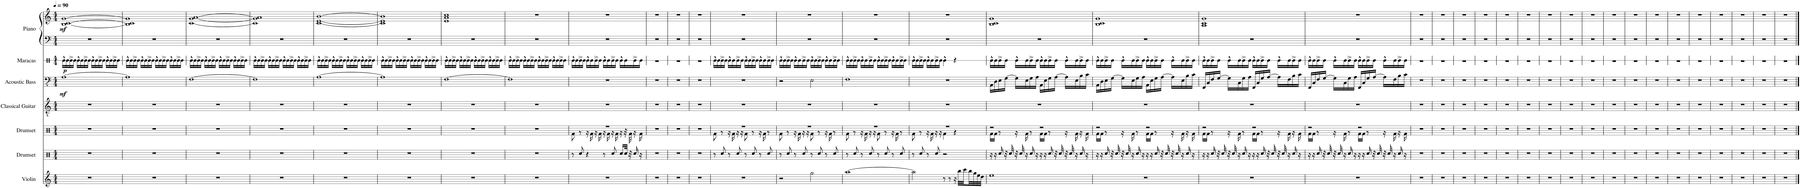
**kern	**kern	**kern	**kern	**kern	**dynam	**kern	**dynam	**kern	**kern	**dynam
*part7	*part6	*part5	*part4	*part3	*part3	*part2	*part2	*part1	*part1	*part1
*staff8	*staff7	*staff6	*staff5	*staff4	*staff4	*staff3	*staff3	*staff2	*staff1	*staff1/2
*I"Violin	*I"Drumset	*I"Drumset	*I"Classical Guitar	*I"Acoustic Bass	*	*I"Maracas	*	*I"Piano	*	*
*I'Vln.	*I'Drs.	*I'Drs.	*I'Guit.	*I'Bass	*	*I'Mrcs.	*	*I'Pno.	*	*
*	*	*	*	*	*	*stria1	*	*	*	*
*clefG2	*clefX	*clefX	*clefGv2	*clefFv4	*	*clefX	*	*clefF4	*clefG2	*
*k[]	*k[]	*k[]	*k[]	*k[]	*	*k[]	*	*k[]	*k[]	*
*M4/4	*M4/4	*M4/4	*M4/4	*M4/4	*	*M4/4	*	*M4/4	*M4/4	*
*MM90	*MM90	*MM90	*MM90	*MM90	*	*MM90	*	*MM90	*MM90	*
=1	=1	=1	=1	=1	=1	=1	=1	=1	=1	=1
!	!	!	!	!	!LO:DY:b	!	!LO:DY:b	!	!	!LO:DY:b
1r	1r	1r	1r	[1AA	mf	16Re^^\LL	p	1r	[1B [1c [1g	mf
.	.	.	.	.	.	16Re\	.	.	.	.
.	.	.	.	.	.	16Re^\	.	.	.	.
.	.	.	.	.	.	16Re\JJ	.	.	.	.
.	.	.	.	.	.	16Re^^\LL	.	.	.	.
.	.	.	.	.	.	16Re\	.	.	.	.
.	.	.	.	.	.	16Re^\	.	.	.	.
.	.	.	.	.	.	16Re\JJ	.	.	.	.
.	.	.	.	.	.	16Re^^\LL	.	.	.	.
.	.	.	.	.	.	16Re\	.	.	.	.
.	.	.	.	.	.	16Re^\	.	.	.	.
.	.	.	.	.	.	16Re\JJ	.	.	.	.
.	.	.	.	.	.	16Re^^\LL	.	.	.	.
.	.	.	.	.	.	16Re\	.	.	.	.
.	.	.	.	.	.	16Re^\	.	.	.	.
.	.	.	.	.	.	16Re\JJ	.	.	.	.
=2	=2	=2	=2	=2	=2	=2	=2	=2	=2	=2
1r	1r	1r	1r	1AA]	.	16Re^^\LL	.	1r	1B] 1c] 1g]	.
.	.	.	.	.	.	16Re\	.	.	.	.
.	.	.	.	.	.	16Re^\	.	.	.	.
.	.	.	.	.	.	16Re\JJ	.	.	.	.
.	.	.	.	.	.	16Re^^\LL	.	.	.	.
.	.	.	.	.	.	16Re\	.	.	.	.
.	.	.	.	.	.	16Re^\	.	.	.	.
.	.	.	.	.	.	16Re\JJ	.	.	.	.
.	.	.	.	.	.	16Re^^\LL	.	.	.	.
.	.	.	.	.	.	16Re\	.	.	.	.
.	.	.	.	.	.	16Re^\	.	.	.	.
.	.	.	.	.	.	16Re\JJ	.	.	.	.
.	.	.	.	.	.	16Re^^\LL	.	.	.	.
.	.	.	.	.	.	16Re\	.	.	.	.
.	.	.	.	.	.	16Re^\	.	.	.	.
.	.	.	.	.	.	16Re\JJ	.	.	.	.
=3	=3	=3	=3	=3	=3	=3	=3	=3	=3	=3
1r	1r	1r	1r	[1FF	.	16Re^^\LL	.	1r	[1c [1g [1a	.
.	.	.	.	.	.	16Re\	.	.	.	.
.	.	.	.	.	.	16Re^\	.	.	.	.
.	.	.	.	.	.	16Re\JJ	.	.	.	.
.	.	.	.	.	.	16Re^^\LL	.	.	.	.
.	.	.	.	.	.	16Re\	.	.	.	.
.	.	.	.	.	.	16Re^\	.	.	.	.
.	.	.	.	.	.	16Re\JJ	.	.	.	.
.	.	.	.	.	.	16Re^^\LL	.	.	.	.
.	.	.	.	.	.	16Re\	.	.	.	.
.	.	.	.	.	.	16Re^\	.	.	.	.
.	.	.	.	.	.	16Re\JJ	.	.	.	.
.	.	.	.	.	.	16Re^^\LL	.	.	.	.
.	.	.	.	.	.	16Re\	.	.	.	.
.	.	.	.	.	.	16Re^\	.	.	.	.
.	.	.	.	.	.	16Re\JJ	.	.	.	.
=4	=4	=4	=4	=4	=4	=4	=4	=4	=4	=4
1r	1r	1r	1r	1FF]	.	16Re^^\LL	.	1r	1c] 1g] 1a]	.
.	.	.	.	.	.	16Re\	.	.	.	.
.	.	.	.	.	.	16Re^\	.	.	.	.
.	.	.	.	.	.	16Re\JJ	.	.	.	.
.	.	.	.	.	.	16Re^^\LL	.	.	.	.
.	.	.	.	.	.	16Re\	.	.	.	.
.	.	.	.	.	.	16Re^\	.	.	.	.
.	.	.	.	.	.	16Re\JJ	.	.	.	.
.	.	.	.	.	.	16Re^^\LL	.	.	.	.
.	.	.	.	.	.	16Re\	.	.	.	.
.	.	.	.	.	.	16Re^\	.	.	.	.
.	.	.	.	.	.	16Re\JJ	.	.	.	.
.	.	.	.	.	.	16Re^^\LL	.	.	.	.
.	.	.	.	.	.	16Re\	.	.	.	.
.	.	.	.	.	.	16Re^\	.	.	.	.
.	.	.	.	.	.	16Re\JJ	.	.	.	.
=5	=5	=5	=5	=5	=5	=5	=5	=5	=5	=5
1r	1r	1r	1r	[1AA	.	16Re^^\LL	.	1r	[1c [1e [1b	.
.	.	.	.	.	.	16Re\	.	.	.	.
.	.	.	.	.	.	16Re^\	.	.	.	.
.	.	.	.	.	.	16Re\JJ	.	.	.	.
.	.	.	.	.	.	16Re^^\LL	.	.	.	.
.	.	.	.	.	.	16Re\	.	.	.	.
.	.	.	.	.	.	16Re^\	.	.	.	.
.	.	.	.	.	.	16Re\JJ	.	.	.	.
.	.	.	.	.	.	16Re^^\LL	.	.	.	.
.	.	.	.	.	.	16Re\	.	.	.	.
.	.	.	.	.	.	16Re^\	.	.	.	.
.	.	.	.	.	.	16Re\JJ	.	.	.	.
.	.	.	.	.	.	16Re^^\LL	.	.	.	.
.	.	.	.	.	.	16Re\	.	.	.	.
.	.	.	.	.	.	16Re^\	.	.	.	.
.	.	.	.	.	.	16Re\JJ	.	.	.	.
=6	=6	=6	=6	=6	=6	=6	=6	=6	=6	=6
1r	1r	1r	1r	1AA]	.	16Re^^\LL	.	1r	1c] 1e] 1b]	.
.	.	.	.	.	.	16Re\	.	.	.	.
.	.	.	.	.	.	16Re^\	.	.	.	.
.	.	.	.	.	.	16Re\JJ	.	.	.	.
.	.	.	.	.	.	16Re^^\LL	.	.	.	.
.	.	.	.	.	.	16Re\	.	.	.	.
.	.	.	.	.	.	16Re^\	.	.	.	.
.	.	.	.	.	.	16Re\JJ	.	.	.	.
.	.	.	.	.	.	16Re^^\LL	.	.	.	.
.	.	.	.	.	.	16Re\	.	.	.	.
.	.	.	.	.	.	16Re^\	.	.	.	.
.	.	.	.	.	.	16Re\JJ	.	.	.	.
.	.	.	.	.	.	16Re^^\LL	.	.	.	.
.	.	.	.	.	.	16Re\	.	.	.	.
.	.	.	.	.	.	16Re^\	.	.	.	.
.	.	.	.	.	.	16Re\JJ	.	.	.	.
=7	=7	=7	=7	=7	=7	=7	=7	=7	=7	=7
1r	1r	1r	1r	[1FF	.	16Re^^\LL	.	1r	1e 1a 1cc	.
.	.	.	.	.	.	16Re\	.	.	.	.
.	.	.	.	.	.	16Re^\	.	.	.	.
.	.	.	.	.	.	16Re\JJ	.	.	.	.
.	.	.	.	.	.	16Re^^\LL	.	.	.	.
.	.	.	.	.	.	16Re\	.	.	.	.
.	.	.	.	.	.	16Re^\	.	.	.	.
.	.	.	.	.	.	16Re\JJ	.	.	.	.
.	.	.	.	.	.	16Re^^\LL	.	.	.	.
.	.	.	.	.	.	16Re\	.	.	.	.
.	.	.	.	.	.	16Re^\	.	.	.	.
.	.	.	.	.	.	16Re\JJ	.	.	.	.
.	.	.	.	.	.	16Re^^\LL	.	.	.	.
.	.	.	.	.	.	16Re\	.	.	.	.
.	.	.	.	.	.	16Re^\	.	.	.	.
.	.	.	.	.	.	16Re\JJ	.	.	.	.
=8	=8	=8	=8	=8	=8	=8	=8	=8	=8	=8
1r	1r	1r	1r	1FF]	.	16Re^^\LL	.	1r	1r	.
.	.	.	.	.	.	16Re\	.	.	.	.
.	.	.	.	.	.	16Re^\	.	.	.	.
.	.	.	.	.	.	16Re\JJ	.	.	.	.
.	.	.	.	.	.	16Re^^\LL	.	.	.	.
.	.	.	.	.	.	16Re\	.	.	.	.
.	.	.	.	.	.	16Re^\	.	.	.	.
.	.	.	.	.	.	16Re\JJ	.	.	.	.
.	.	.	.	.	.	16Re^^\LL	.	.	.	.
.	.	.	.	.	.	16Re\	.	.	.	.
.	.	.	.	.	.	16Re^\	.	.	.	.
.	.	.	.	.	.	16Re\JJ	.	.	.	.
.	.	.	.	.	.	16Re^^\LL	.	.	.	.
.	.	.	.	.	.	16Re\	.	.	.	.
.	.	.	.	.	.	16Re^\	.	.	.	.
.	.	.	.	.	.	16Re\JJ	.	.	.	.
=9	=9	=9	=9	=9	=9	=9	=9	=9	=9	=9
*	*	*^	*	*	*	*	*	*	*	*
1r	8r	1r	8Rf\	1r	1r	.	16Re^^\LL	.	1r	1r	.
.	.	.	.	.	.	.	16Re\	.	.	.	.
.	8Rcc/	.	8r	.	.	.	16Re^\	.	.	.	.
.	.	.	.	.	.	.	16Re\JJ	.	.	.	.
.	4r	.	16r	.	.	.	16Re^^\LL	.	.	.	.
.	.	.	16Rf\	.	.	.	16Re\	.	.	.	.
.	.	.	16r	.	.	.	16Re^\	.	.	.	.
.	.	.	16Rf\	.	.	.	16Re\JJ	.	.	.	.
.	8r	.	16r	.	.	.	16Re^^\LL	.	.	.	.
.	.	.	16Rf\	.	.	.	16Re\	.	.	.	.
.	8Rcc/	.	16r	.	.	.	16Re^\	.	.	.	.
.	.	.	16Rf\	.	.	.	16Re\JJ	.	.	.	.
.	16Rcc/LL	.	16r	.	.	.	16Re^^\LL	.	.	.	.
.	32Rcc/JJk	.	32r	.	.	.	16Re\	.	.	.	.
.	32r	.	32Rf\	.	.	.	.	.	.	.	.
.	16Rcc/	.	16r	.	.	.	16Re^\	.	.	.	.
.	16r	.	16Rf\	.	.	.	16Re\JJ	.	.	.	.
*	*	*v	*v	*	*	*	*	*	*	*	*
=10	=10	=10	=10	=10	=10	=10	=10	=10	=10	=10
1r	1r	1r	1r	1r	.	1r	.	1r	1r	.
=11	=11	=11	=11	=11	=11	=11	=11	=11	=11	=11
1r	1r	1r	1r	1r	.	1r	.	1r	1r	.
=12	=12	=12	=12	=12	=12	=12	=12	=12	=12	=12
1r	1r	1r	1r	1r	.	1r	.	1r	1r	.
=13	=13	=13	=13	=13	=13	=13	=13	=13	=13	=13
*	*	*^	*	*	*	*	*	*	*	*
1r	8r	1r	8Rf\	1r	1r	.	16Re^^\LL	.	1r	1r	.
.	.	.	.	.	.	.	16Re\	.	.	.	.
.	8Rcc/	.	8r	.	.	.	16Re^\	.	.	.	.
.	.	.	.	.	.	.	16Re\JJ	.	.	.	.
.	8r	.	16r	.	.	.	16Re^^\LL	.	.	.	.
.	.	.	16Rf\	.	.	.	16Re\	.	.	.	.
.	8Rcc/	.	16r	.	.	.	16Re^\	.	.	.	.
.	.	.	16r	.	.	.	16Re\JJ	.	.	.	.
.	8r	.	8Rf\	.	.	.	16Re^^\LL	.	.	.	.
.	.	.	.	.	.	.	16Re\	.	.	.	.
.	8Rcc/	.	8r	.	.	.	16Re^\	.	.	.	.
.	.	.	.	.	.	.	16Re\JJ	.	.	.	.
.	8r	.	16r	.	.	.	16Re^^\LL	.	.	.	.
.	.	.	16Rf\	.	.	.	16Re\	.	.	.	.
.	8Rcc/	.	8r	.	.	.	16Re^\	.	.	.	.
.	.	.	.	.	.	.	16Re\JJ	.	.	.	.
=14	=14	=14	=14	=14	=14	=14	=14	=14	=14	=14	=14
2r	8r	1r	8Rf\	1r	2r	.	16Re^^\LL	.	1r	1r	.
.	.	.	.	.	.	.	16Re\	.	.	.	.
.	8Rcc/	.	8r	.	.	.	16Re^\	.	.	.	.
.	.	.	.	.	.	.	16Re\JJ	.	.	.	.
.	8r	.	16r	.	.	.	16Re^^\LL	.	.	.	.
.	.	.	16Rf\	.	.	.	16Re\	.	.	.	.
.	8Rcc/	.	16r	.	.	.	16Re^\	.	.	.	.
.	.	.	16r	.	.	.	16Re\JJ	.	.	.	.
2gg\	8r	.	8Rf\	.	2EE\	.	16Re^^\LL	.	.	.	.
.	.	.	.	.	.	.	16Re\	.	.	.	.
.	8Rcc/	.	8r	.	.	.	16Re^\	.	.	.	.
.	.	.	.	.	.	.	16Re\JJ	.	.	.	.
.	8r	.	16r	.	.	.	16Re^^\LL	.	.	.	.
.	.	.	16Rf\	.	.	.	16Re\	.	.	.	.
.	8Rcc/	.	8r	.	.	.	16Re^\	.	.	.	.
.	.	.	.	.	.	.	16Re\JJ	.	.	.	.
=15	=15	=15	=15	=15	=15	=15	=15	=15	=15	=15	=15
[1aa	8r	1r	8Rf\	1r	1FF	.	16Re^^\LL	.	1r	1r	.
.	.	.	.	.	.	.	16Re\	.	.	.	.
.	8Rcc/	.	8r	.	.	.	16Re^\	.	.	.	.
.	.	.	.	.	.	.	16Re\JJ	.	.	.	.
.	8r	.	16r	.	.	.	16Re^^\LL	.	.	.	.
.	.	.	16Rf\	.	.	.	16Re\	.	.	.	.
.	8Rcc/	.	16r	.	.	.	16Re^\	.	.	.	.
.	.	.	16r	.	.	.	16Re\JJ	.	.	.	.
.	8r	.	8Rf\	.	.	.	16Re^^\LL	.	.	.	.
.	.	.	.	.	.	.	16Re\	.	.	.	.
.	8Rcc/	.	8r	.	.	.	16Re^\	.	.	.	.
.	.	.	.	.	.	.	16Re\JJ	.	.	.	.
.	8r	.	16r	.	.	.	16Re^^\LL	.	.	.	.
.	.	.	16Rf\	.	.	.	16Re\	.	.	.	.
.	8Rcc/	.	8r	.	.	.	16Re^\	.	.	.	.
.	.	.	.	.	.	.	16Re\JJ	.	.	.	.
=16	=16	=16	=16	=16	=16	=16	=16	=16	=16	=16	=16
2aa\]	8r	1r	8Rf\	1r	1r	.	16Re^^\LL	.	1r	1r	.
.	.	.	.	.	.	.	16Re\	.	.	.	.
.	8Rcc/	.	8r	.	.	.	16Re^\	.	.	.	.
.	.	.	.	.	.	.	16Re\JJ	.	.	.	.
.	8r	.	16r	.	.	.	16Re^^\LL	.	.	.	.
.	.	.	16Rf\	.	.	.	16Re\	.	.	.	.
.	8Rcc/	.	16r	.	.	.	16Re^\	.	.	.	.
.	.	.	16r	.	.	.	16Re\JJ	.	.	.	.
8r	2r	.	4Rf\	.	.	.	4Re^^\	.	.	.	.
8r	.	.	.	.	.	.	.	.	.	.	.
16r	.	.	4r	.	.	.	4r	.	.	.	.
32bb\LLL	.	.	.	.	.	.	.	.	.	.	.
32ccc\	.	.	.	.	.	.	.	.	.	.	.
32bb\	.	.	.	.	.	.	.	.	.	.	.
32gg\	.	.	.	.	.	.	.	.	.	.	.
32ee\	.	.	.	.	.	.	.	.	.	.	.
32dd\JJJ	.	.	.	.	.	.	.	.	.	.	.
=17	=17	=17	=17	=17	=17	=17	=17	=17	=17	=17	=17
1ee	16r	2r	16Rf\LL	1r	16AAA\LL	.	16Re^^\LL	.	1r	1B 1c 1g	.
.	16r	.	16Rf\JJ	.	16DD\	.	16Re\	.	.	.	.
.	16Rcc/	.	8r	.	16EE\	.	16Re^\	.	.	.	.
.	32r	.	.	.	[16GG\JJ	.	16Re\JJ	.	.	.	.
.	32Rcc/	.	.	.	.	.	.	.	.	.	.
.	32r	.	16r	.	16GG\LL]	.	16Re^^\LL	.	.	.	.
.	32Rcc/	.	.	.	.	.	.	.	.	.	.
.	16r	.	16Rf\	.	16EE\	.	16Re\	.	.	.	.
.	16Rcc/	.	8r	.	16GG\	.	16Re^\	.	.	.	.
.	16r	.	.	.	16AA\JJ	.	16Re\JJ	.	.	.	.
.	16r	2r	16Rf\LL	.	16AAA\LL	.	16Re^^\LL	.	.	.	.
.	16r	.	16Rf\JJ	.	16EE\	.	16Re\	.	.	.	.
.	16Rcc/	.	8r	.	16GG\	.	16Re^\	.	.	.	.
.	32r	.	.	.	[16AA\JJ	.	16Re\JJ	.	.	.	.
.	32Rcc/	.	.	.	.	.	.	.	.	.	.
.	32r	.	16r	.	16AA\LL]	.	16Re^^\LL	.	.	.	.
.	32Rcc/	.	.	.	.	.	.	.	.	.	.
.	16r	.	16Rf\	.	16EE\	.	16Re\	.	.	.	.
.	16Rcc/	.	16r	.	16BB\	.	16Re^\	.	.	.	.
.	16r	.	16Rf\	.	16C\JJ	.	16Re\JJ	.	.	.	.
=18	=18	=18	=18	=18	=18	=18	=18	=18	=18	=18	=18
1r	16r	2r	16Rf\LL	1r	16AAA\LL	.	16Re^^\LL	.	1r	1B 1c 1g	.
.	16r	.	16Rf\JJ	.	16DD\	.	16Re\	.	.	.	.
.	16Rcc/	.	8r	.	16EE\	.	16Re^\	.	.	.	.
.	32r	.	.	.	[16GG\JJ	.	16Re\JJ	.	.	.	.
.	32Rcc/	.	.	.	.	.	.	.	.	.	.
.	32r	.	16r	.	16GG\LL]	.	16Re^^\LL	.	.	.	.
.	32Rcc/	.	.	.	.	.	.	.	.	.	.
.	16r	.	16Rf\	.	16EE\	.	16Re\	.	.	.	.
.	16Rcc/	.	8r	.	16GG\	.	16Re^\	.	.	.	.
.	16r	.	.	.	16AA\JJ	.	16Re\JJ	.	.	.	.
.	16r	2r	16Rf\LL	.	16AAA\LL	.	16Re^^\LL	.	.	.	.
.	16r	.	16Rf\JJ	.	16EE\	.	16Re\	.	.	.	.
.	16Rcc/	.	8r	.	16GG\	.	16Re^\	.	.	.	.
.	32r	.	.	.	[16AA\JJ	.	16Re\JJ	.	.	.	.
.	32Rcc/	.	.	.	.	.	.	.	.	.	.
.	32r	.	16r	.	16AA\LL]	.	16Re^^\LL	.	.	.	.
.	32Rcc/	.	.	.	.	.	.	.	.	.	.
.	16r	.	16Rf\	.	16EE\	.	16Re\	.	.	.	.
.	16Rcc/	.	16r	.	16BB\	.	16Re^\	.	.	.	.
.	16r	.	16Rf\	.	16C\JJ	.	16Re\JJ	.	.	.	.
=19	=19	=19	=19	=19	=19	=19	=19	=19	=19	=19	=19
1r	16r	2r	16Rf\LL	1r	16FFF/LL	.	16Re^^\LL	.	1r	1A 1c 1g	.
.	16r	.	16Rf\JJ	.	16CC/	.	16Re\	.	.	.	.
.	16Rcc/	.	8r	.	16FF/	.	16Re^\	.	.	.	.
.	32r	.	.	.	[16GG/JJ	.	16Re\JJ	.	.	.	.
.	32Rcc/	.	.	.	.	.	.	.	.	.	.
.	32r	.	16r	.	16GG\LL]	.	16Re^^\LL	.	.	.	.
.	32Rcc/	.	.	.	.	.	.	.	.	.	.
.	16r	.	16Rf\	.	16CC\	.	16Re\	.	.	.	.
.	16Rcc/	.	8r	.	16GG\	.	16Re^\	.	.	.	.
.	16r	.	.	.	16AA\JJ	.	16Re\JJ	.	.	.	.
.	16r	2r	16Rf\LL	.	16FFF/LL	.	16Re^^\LL	.	.	.	.
.	16r	.	16Rf\JJ	.	16CC/	.	16Re\	.	.	.	.
.	16Rcc/	.	8r	.	16GG/	.	16Re^\	.	.	.	.
.	32r	.	.	.	[16AA/JJ	.	16Re\JJ	.	.	.	.
.	32Rcc/	.	.	.	.	.	.	.	.	.	.
.	32r	.	16r	.	16AA\LL]	.	16Re^^\LL	.	.	.	.
.	32Rcc/	.	.	.	.	.	.	.	.	.	.
.	16r	.	16Rf\	.	16FF\	.	16Re\	.	.	.	.
.	16Rcc/	.	16r	.	16BB\	.	16Re^\	.	.	.	.
.	16r	.	16Rf\	.	16C\JJ	.	16Re\JJ	.	.	.	.
=20	=20	=20	=20	=20	=20	=20	=20	=20	=20	=20	=20
1r	16r	2r	16Rf\LL	1r	16FFF/LL	.	16Re^^\LL	.	1r	1r	.
.	16r	.	16Rf\JJ	.	16CC/	.	16Re\	.	.	.	.
.	16Rcc/	.	8r	.	16FF/	.	16Re^\	.	.	.	.
.	32r	.	.	.	[16GG/JJ	.	16Re\JJ	.	.	.	.
.	32Rcc/	.	.	.	.	.	.	.	.	.	.
.	32r	.	16r	.	16GG\LL]	.	16Re^^\LL	.	.	.	.
.	32Rcc/	.	.	.	.	.	.	.	.	.	.
.	16r	.	16Rf\	.	16CC\	.	16Re\	.	.	.	.
.	16Rcc/	.	8r	.	16GG\	.	16Re^\	.	.	.	.
.	16r	.	.	.	16AA\JJ	.	16Re\JJ	.	.	.	.
.	16r	2r	16Rf\LL	.	16FFF/LL	.	16Re^^\LL	.	.	.	.
.	16r	.	16Rf\JJ	.	16CC/	.	16Re\	.	.	.	.
.	16Rcc/	.	8r	.	16GG/	.	16Re^\	.	.	.	.
.	32r	.	.	.	[16AA/JJ	.	16Re\JJ	.	.	.	.
.	32Rcc/	.	.	.	.	.	.	.	.	.	.
.	32r	.	16r	.	16AA\LL]	.	16Re^^\LL	.	.	.	.
.	32Rcc/	.	.	.	.	.	.	.	.	.	.
.	16r	.	16Rf\	.	16FF\	.	16Re\	.	.	.	.
.	16Rcc/	.	16r	.	16BB\	.	16Re^\	.	.	.	.
.	16r	.	16Rf\	.	16C\JJ	.	16Re\JJ	.	.	.	.
*	*	*v	*v	*	*	*	*	*	*	*	*
=21	=21	=21	=21	=21	=21	=21	=21	=21	=21	=21
1r	1r	1r	1r	1r	.	1r	.	1r	1r	.
=22	=22	=22	=22	=22	=22	=22	=22	=22	=22	=22
1r	1r	1r	1r	1r	.	1r	.	1r	1r	.
=23	=23	=23	=23	=23	=23	=23	=23	=23	=23	=23
1r	1r	1r	1r	1r	.	1r	.	1r	1r	.
=24	=24	=24	=24	=24	=24	=24	=24	=24	=24	=24
1r	1r	1r	1r	1r	.	1r	.	1r	1r	.
=25	=25	=25	=25	=25	=25	=25	=25	=25	=25	=25
1r	1r	1r	1r	1r	.	1r	.	1r	1r	.
=26	=26	=26	=26	=26	=26	=26	=26	=26	=26	=26
1r	1r	1r	1r	1r	.	1r	.	1r	1r	.
=27	=27	=27	=27	=27	=27	=27	=27	=27	=27	=27
1r	1r	1r	1r	1r	.	1r	.	1r	1r	.
=28	=28	=28	=28	=28	=28	=28	=28	=28	=28	=28
1r	1r	1r	1r	1r	.	1r	.	1r	1r	.
=29	=29	=29	=29	=29	=29	=29	=29	=29	=29	=29
1r	1r	1r	1r	1r	.	1r	.	1r	1r	.
=30	=30	=30	=30	=30	=30	=30	=30	=30	=30	=30
1r	1r	1r	1r	1r	.	1r	.	1r	1r	.
=31	=31	=31	=31	=31	=31	=31	=31	=31	=31	=31
1r	1r	1r	1r	1r	.	1r	.	1r	1r	.
=32	=32	=32	=32	=32	=32	=32	=32	=32	=32	=32
1r	1r	1r	1r	1r	.	1r	.	1r	1r	.
=33	=33	=33	=33	=33	=33	=33	=33	=33	=33	=33
1r	1r	1r	1r	1r	.	1r	.	1r	1r	.
=34	=34	=34	=34	=34	=34	=34	=34	=34	=34	=34
1r	1r	1r	1r	1r	.	1r	.	1r	1r	.
=35	=35	=35	=35	=35	=35	=35	=35	=35	=35	=35
1r	1r	1r	1r	1r	.	1r	.	1r	1r	.
=36	=36	=36	=36	=36	=36	=36	=36	=36	=36	=36
1r	1r	1r	1r	1r	.	1r	.	1r	1r	.
=37	=37	=37	=37	=37	=37	=37	=37	=37	=37	=37
1r	1r	1r	1r	1r	.	1r	.	1r	1r	.
=38	=38	=38	=38	=38	=38	=38	=38	=38	=38	=38
1r	1r	1r	1r	1r	.	1r	.	1r	1r	.
==	==	==	==	==	==	==	==	==	==	==
*-	*-	*-	*-	*-	*-	*-	*-	*-	*-	*-
